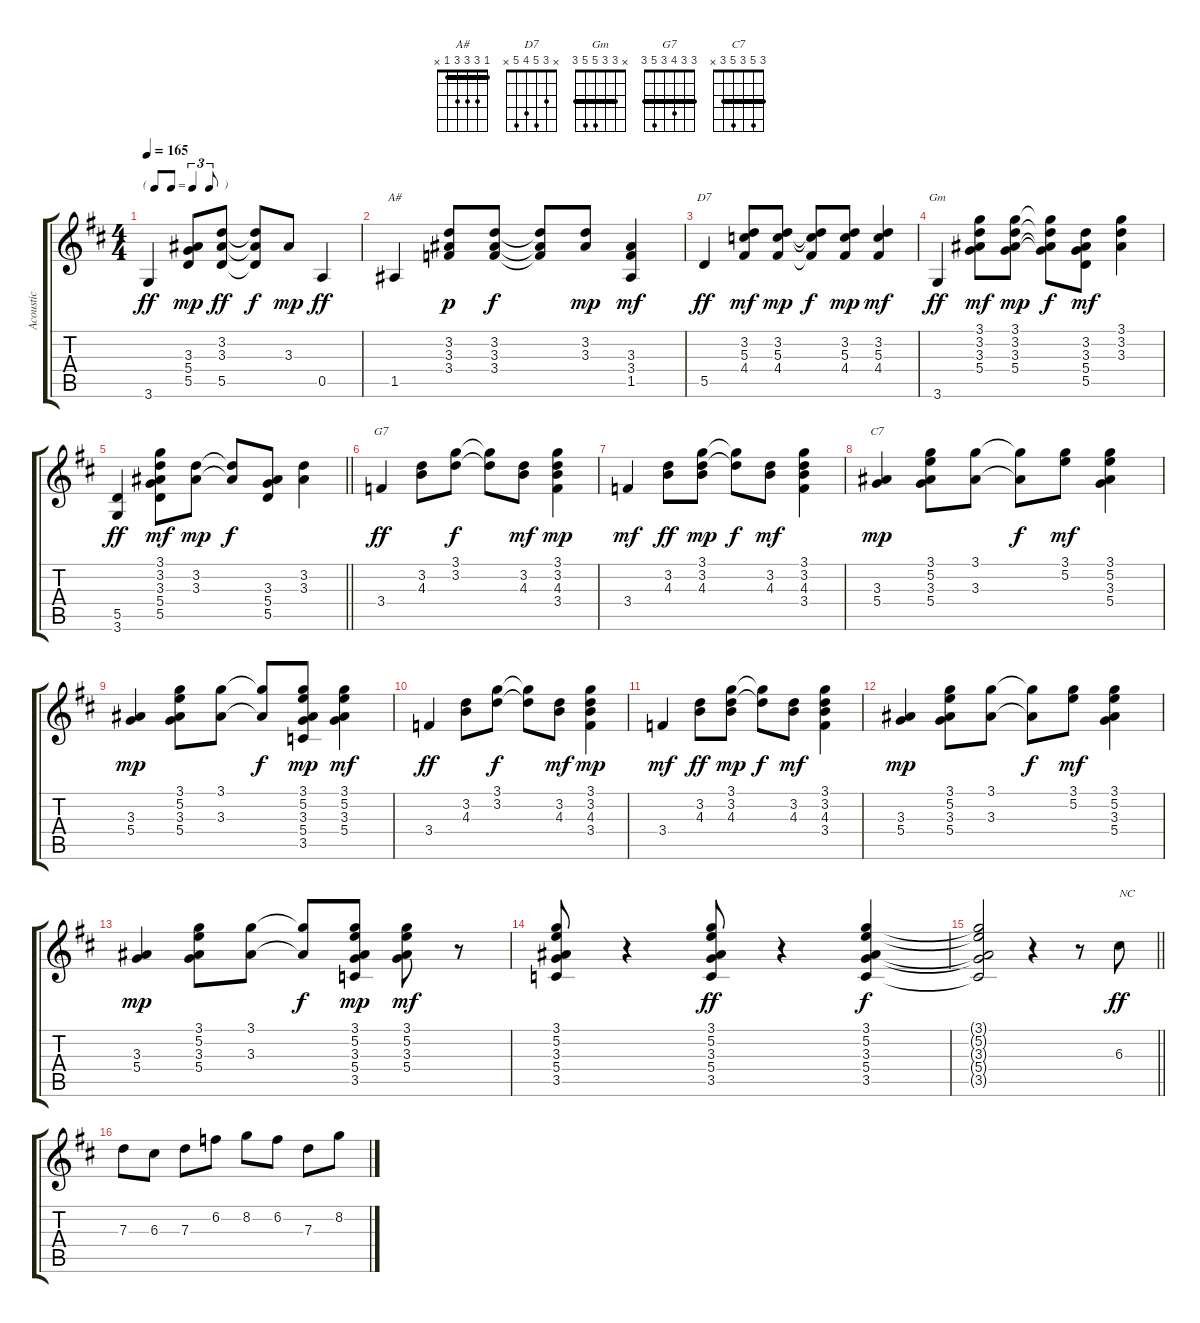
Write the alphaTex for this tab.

\track ("Acoustic" "Acoustic") {instrument acousticguitarsteel}
\staff {score tabs}
\tuning (E4 B3 G3 D3 A2 E2) {hide}
\chord ("A#" 1 3 3 3 1 x) {barre 1}
\chord ("D7" x 3 5 4 5 x)
\chord ("Gm" x 3 3 5 5 3) {barre 3}
\chord ("G7" 3 3 4 3 5 3) {barre 3}
\chord ("C7" 3 5 3 5 3 x) {barre 3}
\ts (4 4)
\tf triplet8th
\tempo 165
\clef g2
\ks d
3.6.4{dy ff} (3.3 5.4 5.5).8{dy mp} (3.2 3.3 5.5).8{dy ff} (3.2{t} 3.3{t} 5.5{t}).8{dy f} 3.3.8{dy mp} 0.5.4{dy ff} |
1.5.4{ch "A#"} (3.2 3.3 3.4).8{dy p} (3.2 3.3 3.4).8{dy f} (3.2{t} 3.3{t} 3.4{t}).8 (3.2 3.3).8{dy mp} (3.3 3.4 1.5).4{dy mf} |
5.5.4{ch "D7" dy ff} (3.2 5.3 4.4).8{dy mf} (3.2 5.3 4.4).8{dy mp} (3.2{t} 5.3{t} 4.4{t}).8{dy f} (3.2 5.3 4.4).8{dy mp} (3.2 5.3 4.4).4{dy mf} |
3.6.4{ch "Gm" dy ff} (3.1 3.2 3.3 5.4).8{dy mf} (3.1 3.2 3.3 5.4).8{dy mp} (3.1{t} 3.2{t} 3.3{t} 5.4{t}).8{dy f} (3.2 3.3 5.4 5.5).8{dy mf} (3.1 3.2 3.3).4 |
\barLineRight lightlight
(5.5 3.6).4{dy ff} (3.1 3.2 3.3 5.4 5.5).8{dy mf} (3.2 3.3).8{dy mp} (3.2{t} 3.3{t}).8{dy f} (3.3 5.4 5.5).8 (3.2 3.3).4 |
3.4.4{ch "G7" dy ff} (3.2 4.3).8 (3.1 3.2).8{dy f} (3.1{t} 3.2{t}).8 (3.2 4.3).8{dy mf} (3.1 3.2 4.3 3.4).4{dy mp} |
3.4.4{dy mf} (3.2 4.3).8{dy ff} (3.1 3.2 4.3).8{dy mp} (3.1{t} 3.2{t}).8{dy f} (3.2 4.3).8{dy mf} (3.1 3.2 4.3 3.4).4 |
(3.3 5.4).4{ch "C7" dy mp} (3.1 5.2 3.3 5.4).8 (3.1 3.3).8 (3.1{t} 3.3{t}).8{dy f} (3.1 5.2).8{dy mf} (3.1 5.2 3.3 5.4).4 |
(3.3 5.4).4{dy mp} (3.1 5.2 3.3 5.4).8 (3.1 3.3).8 (3.1{t} 3.3{t}).8{dy f} (3.1 5.2 3.3 5.4 3.5).8{dy mp} (3.1 5.2 3.3 5.4).4{dy mf} |
3.4.4{dy ff} (3.2 4.3).8 (3.1 3.2).8{dy f} (3.1{t} 3.2{t}).8 (3.2 4.3).8{dy mf} (3.1 3.2 4.3 3.4).4{dy mp} |
3.4.4{dy mf} (3.2 4.3).8{dy ff} (3.1 3.2 4.3).8{dy mp} (3.1{t} 3.2{t}).8{dy f} (3.2 4.3).8{dy mf} (3.1 3.2 4.3 3.4).4 |
(3.3 5.4).4{dy mp} (3.1 5.2 3.3 5.4).8 (3.1 3.3).8 (3.1{t} 3.3{t}).8{dy f} (3.1 5.2).8{dy mf} (3.1 5.2 3.3 5.4).4 |
(3.3 5.4).4{dy mp} (3.1 5.2 3.3 5.4).8 (3.1 3.3).8 (3.1{t} 3.3{t}).8{dy f} (3.1 5.2 3.3 5.4 3.5).8{dy mp} (3.1 5.2 3.3 5.4).8{dy mf} r.8 |
(3.1 5.2 3.3 5.4 3.5).8 r.4 (3.1 5.2 3.3 5.4 3.5).8{dy ff} r.4 (3.1 5.2 3.3 5.4 3.5).4{dy f} |
\barLineRight lightlight
(3.1{t} 5.2{t} 3.3{t} 5.4{t} 3.5{t}).2 r.4 r.8 6.3.8{txt "NC" dy ff} |
7.3.8 6.3.8 7.3.8 6.2.8 8.2.8 6.2.8 7.3.8 8.2.8
